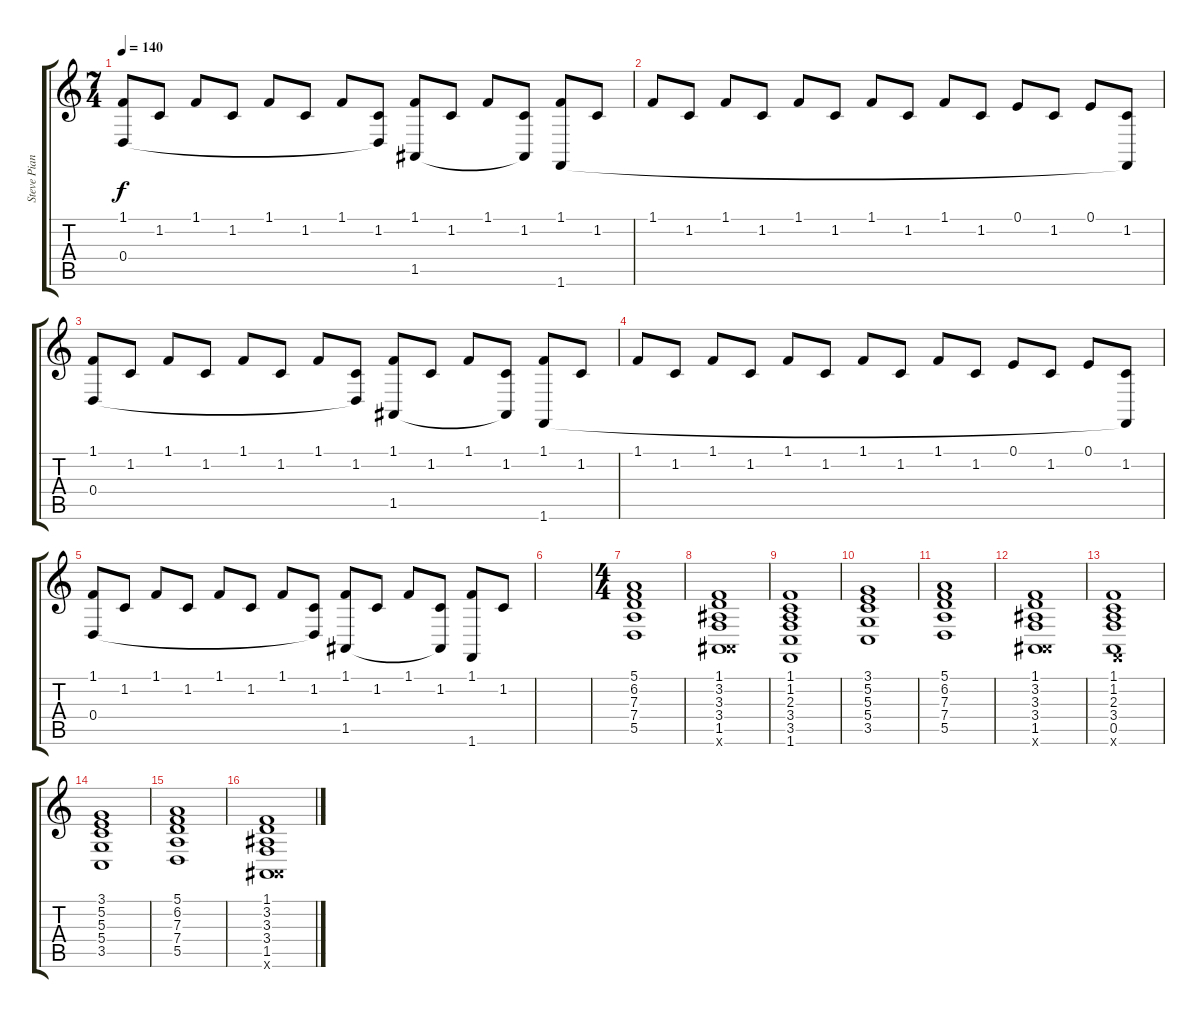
\track ("Steve Piano" "Steve Pian") {instrument acousticgrandpiano}
\staff {score tabs}
\tuning (E4 B3 G3 D3 A2 E2) {hide}
\ts (7 4)
\tempo 140
\clef g2
\ks c
(1.1 0.4).8{dy f} 1.2.8 1.1.8 1.2.8 1.1.8 1.2.8 1.1.8 (1.2 0.4{t}).8 (1.1 1.5).8 1.2.8 1.1.8 (1.2 1.5{t}).8 (1.1 1.6).8 1.2.8 |
1.1.8 1.2.8 1.1.8 1.2.8 1.1.8 1.2.8 1.1.8 1.2.8 1.1.8 1.2.8 0.1.8 1.2.8 0.1.8 (1.2 1.6{t}).8 |
(1.1 0.4).8 1.2.8 1.1.8 1.2.8 1.1.8 1.2.8 1.1.8 (1.2 0.4{t}).8 (1.1 1.5).8 1.2.8 1.1.8 (1.2 1.5{t}).8 (1.1 1.6).8 1.2.8 |
1.1.8 1.2.8 1.1.8 1.2.8 1.1.8 1.2.8 1.1.8 1.2.8 1.1.8 1.2.8 0.1.8 1.2.8 0.1.8 (1.2 1.6{t}).8 |
(1.1 0.4).8 1.2.8 1.1.8 1.2.8 1.1.8 1.2.8 1.1.8 (1.2 0.4{t}).8 (1.1 1.5).8 1.2.8 1.1.8 (1.2 1.5{t}).8 (1.1 1.6).8 1.2.8 |
|
\ts (4 4)
(5.1 6.2 7.3 7.4 5.5).1 |
(1.1 3.2 3.3 3.4 1.5 6.6{x}).1 |
(1.1 1.2 2.3 3.4 3.5 1.6).1 |
(3.1 5.2 5.3 5.4 3.5).1 |
(5.1 6.2 7.3 7.4 5.5).1 |
(1.1 3.2 3.3 3.4 1.5 6.6{x}).1 |
(1.1 1.2 2.3 3.4 0.5 1.6{x}).1 |
(3.1 5.2 5.3 5.4 3.5).1 |
(5.1 6.2 7.3 7.4 5.5).1 |
(1.1 3.2 3.3 3.4 1.5 6.6{x}).1
